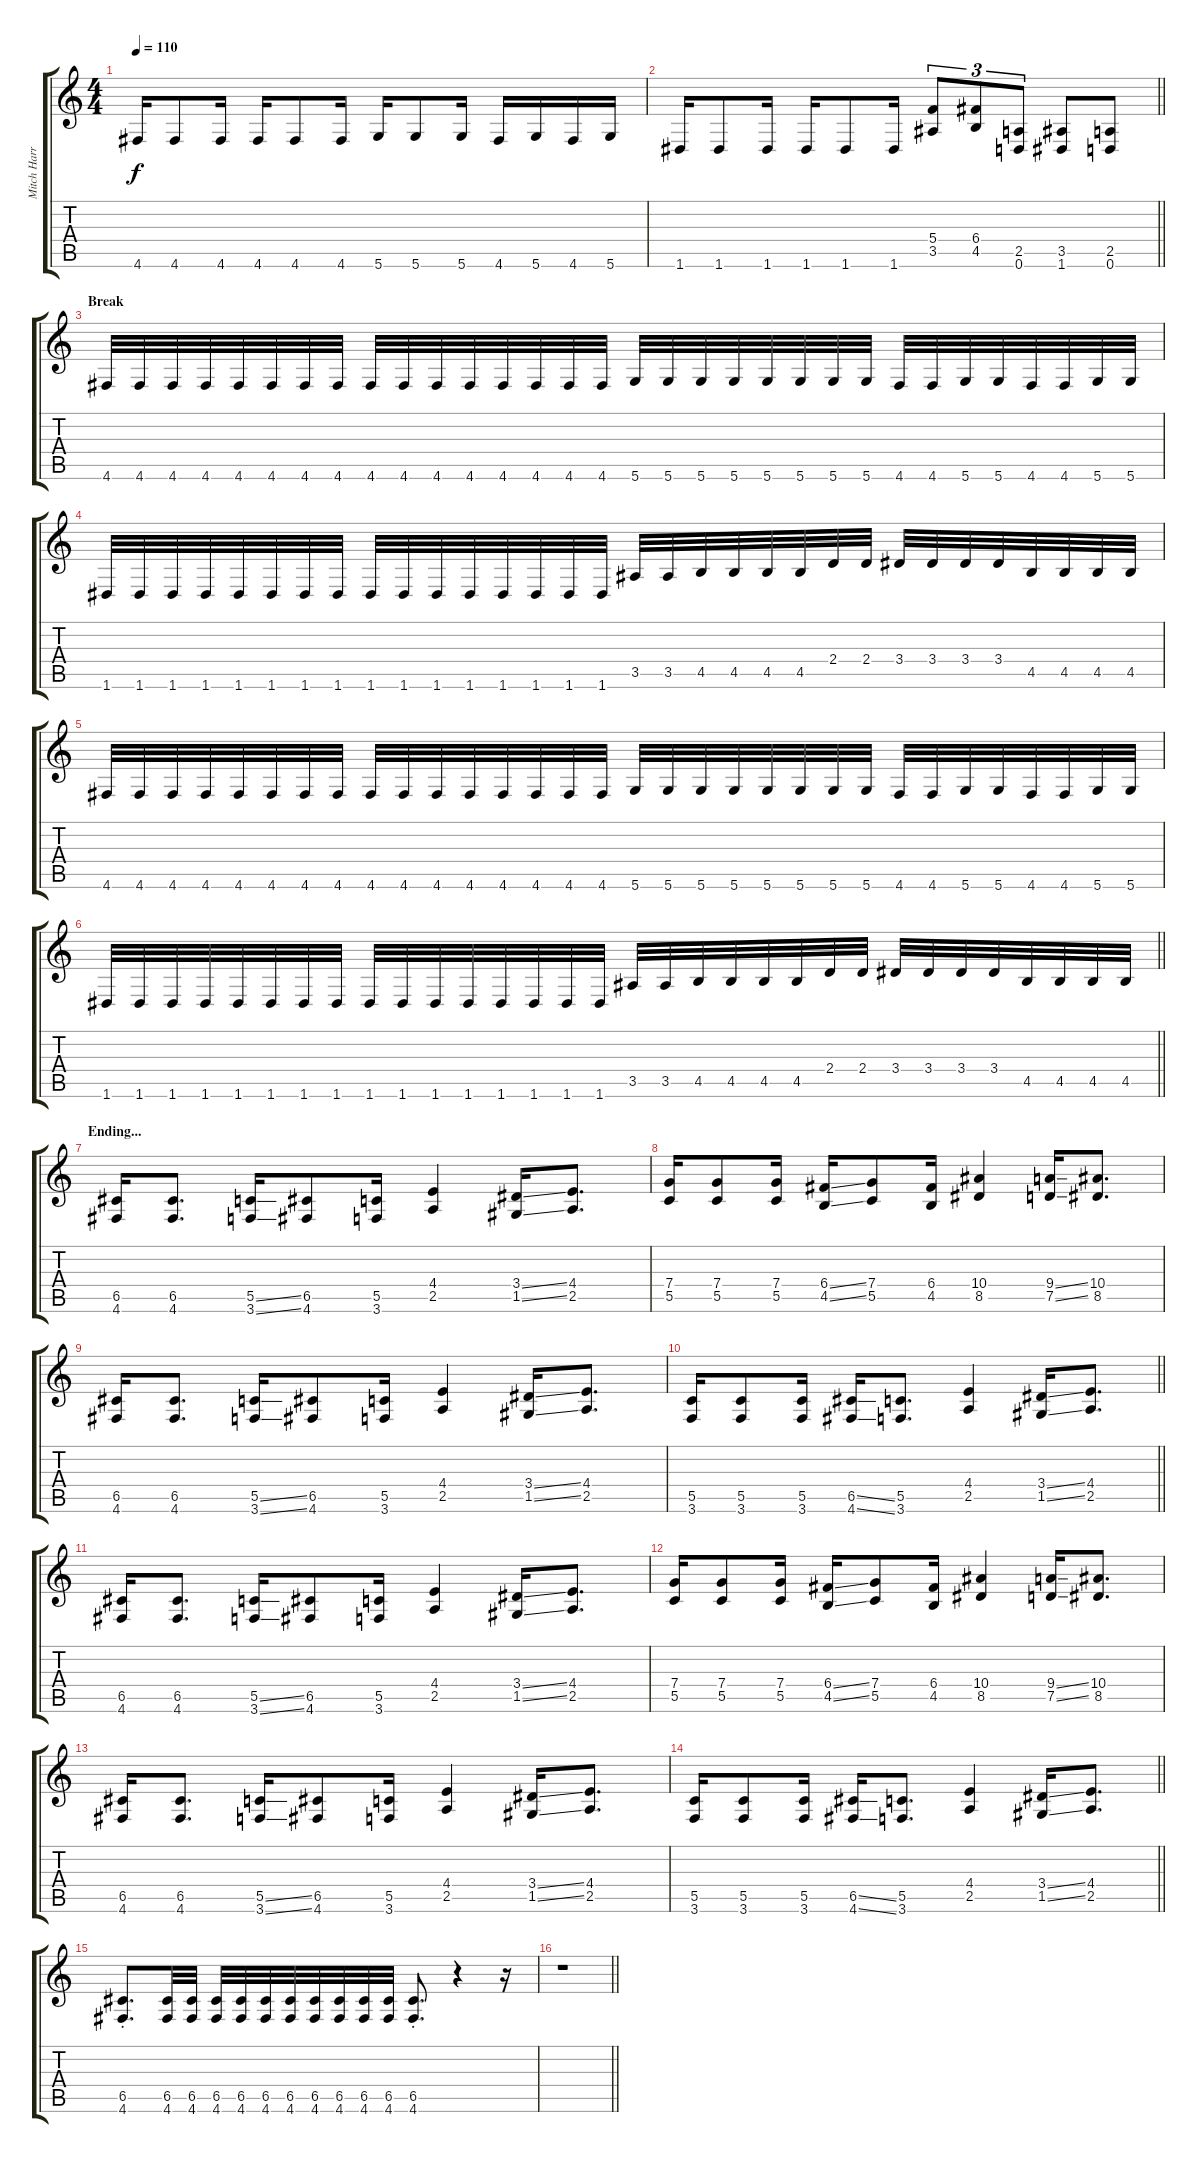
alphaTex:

\track ("Mitch Harris " "Mitch Harr") {instrument distortionguitar}
\staff {score tabs}
\tuning (D4 A3 F3 C3 G2 D2) {hide}
\ts (4 4)
\tempo 110
\clef g2
\ks c
4.6.16{dy f} 4.6.8 4.6.16 4.6.16 4.6.8 4.6.16 5.6.16 5.6.8 5.6.16 4.6.16 5.6.16 4.6.16 5.6.16 |
\barLineRight lightlight
1.6.16 1.6.8 1.6.16 1.6.16 1.6.8 1.6.16 (5.4 3.5).8{tu (3 2)} (6.4 4.5).8{tu (3 2)} (2.5 0.6).8{tu (3 2)} (3.5 1.6).8 (2.5 0.6).8 |
\section ("" "Break")
4.6.32 4.6.32 4.6.32 4.6.32 4.6.32 4.6.32 4.6.32 4.6.32 4.6.32 4.6.32 4.6.32 4.6.32 4.6.32 4.6.32 4.6.32 4.6.32 5.6.32 5.6.32 5.6.32 5.6.32 5.6.32 5.6.32 5.6.32 5.6.32 4.6.32 4.6.32 5.6.32 5.6.32 4.6.32 4.6.32 5.6.32 5.6.32 |
1.6.32 1.6.32 1.6.32 1.6.32 1.6.32 1.6.32 1.6.32 1.6.32 1.6.32 1.6.32 1.6.32 1.6.32 1.6.32 1.6.32 1.6.32 1.6.32 3.5.32 3.5.32 4.5.32 4.5.32 4.5.32 4.5.32 2.4.32 2.4.32 3.4.32 3.4.32 3.4.32 3.4.32 4.5.32 4.5.32 4.5.32 4.5.32 |
4.6.32 4.6.32 4.6.32 4.6.32 4.6.32 4.6.32 4.6.32 4.6.32 4.6.32 4.6.32 4.6.32 4.6.32 4.6.32 4.6.32 4.6.32 4.6.32 5.6.32 5.6.32 5.6.32 5.6.32 5.6.32 5.6.32 5.6.32 5.6.32 4.6.32 4.6.32 5.6.32 5.6.32 4.6.32 4.6.32 5.6.32 5.6.32 |
\barLineRight lightlight
1.6.32 1.6.32 1.6.32 1.6.32 1.6.32 1.6.32 1.6.32 1.6.32 1.6.32 1.6.32 1.6.32 1.6.32 1.6.32 1.6.32 1.6.32 1.6.32 3.5.32 3.5.32 4.5.32 4.5.32 4.5.32 4.5.32 2.4.32 2.4.32 3.4.32 3.4.32 3.4.32 3.4.32 4.5.32 4.5.32 4.5.32 4.5.32 |
\section ("" "Ending...")
(6.5 4.6).16 (6.5 4.6).8{d} (5.5{ss} 3.6{ss}).16 (6.5 4.6).8 (5.5 3.6).16 (4.4 2.5).4 (3.4{ss} 1.5{ss}).16 (4.4 2.5).8{d} |
(7.4 5.5).16 (7.4 5.5).8 (7.4 5.5).16 (6.4{ss} 4.5{ss}).16 (7.4 5.5).8 (6.4 4.5).16 (10.4 8.5).4 (9.4{ss} 7.5{ss}).16 (10.4 8.5).8{d} |
(6.5 4.6).16 (6.5 4.6).8{d} (5.5{ss} 3.6{ss}).16 (6.5 4.6).8 (5.5 3.6).16 (4.4 2.5).4 (3.4{ss} 1.5{ss}).16 (4.4 2.5).8{d} |
\barLineRight lightlight
(5.5 3.6).16 (5.5 3.6).8 (5.5 3.6).16 (6.5{ss} 4.6{ss}).16 (5.5 3.6).8{d} (4.4 2.5).4 (3.4{ss} 1.5{ss}).16 (4.4 2.5).8{d} |
(6.5 4.6).16 (6.5 4.6).8{d} (5.5{ss} 3.6{ss}).16 (6.5 4.6).8 (5.5 3.6).16 (4.4 2.5).4 (3.4{ss} 1.5{ss}).16 (4.4 2.5).8{d} |
(7.4 5.5).16 (7.4 5.5).8 (7.4 5.5).16 (6.4{ss} 4.5{ss}).16 (7.4 5.5).8 (6.4 4.5).16 (10.4 8.5).4 (9.4{ss} 7.5{ss}).16 (10.4 8.5).8{d} |
(6.5 4.6).16 (6.5 4.6).8{d} (5.5{ss} 3.6{ss}).16 (6.5 4.6).8 (5.5 3.6).16 (4.4 2.5).4 (3.4{ss} 1.5{ss}).16 (4.4 2.5).8{d} |
\barLineRight lightlight
(5.5 3.6).16 (5.5 3.6).8 (5.5 3.6).16 (6.5{ss} 4.6{ss}).16 (5.5 3.6).8{d} (4.4 2.5).4 (3.4{ss} 1.5{ss}).16 (4.4 2.5).8{d} |
(6.5{st} 4.6{st}).8{d} (6.5 4.6).32 (6.5 4.6).32 (6.5 4.6).32 (6.5 4.6).32 (6.5 4.6).32 (6.5 4.6).32 (6.5 4.6).32 (6.5 4.6).32 (6.5 4.6).32 (6.5 4.6).32 (6.5{st} 4.6{st}).8{d} r.4 r.16 |
\barLineRight lightlight
r.1
